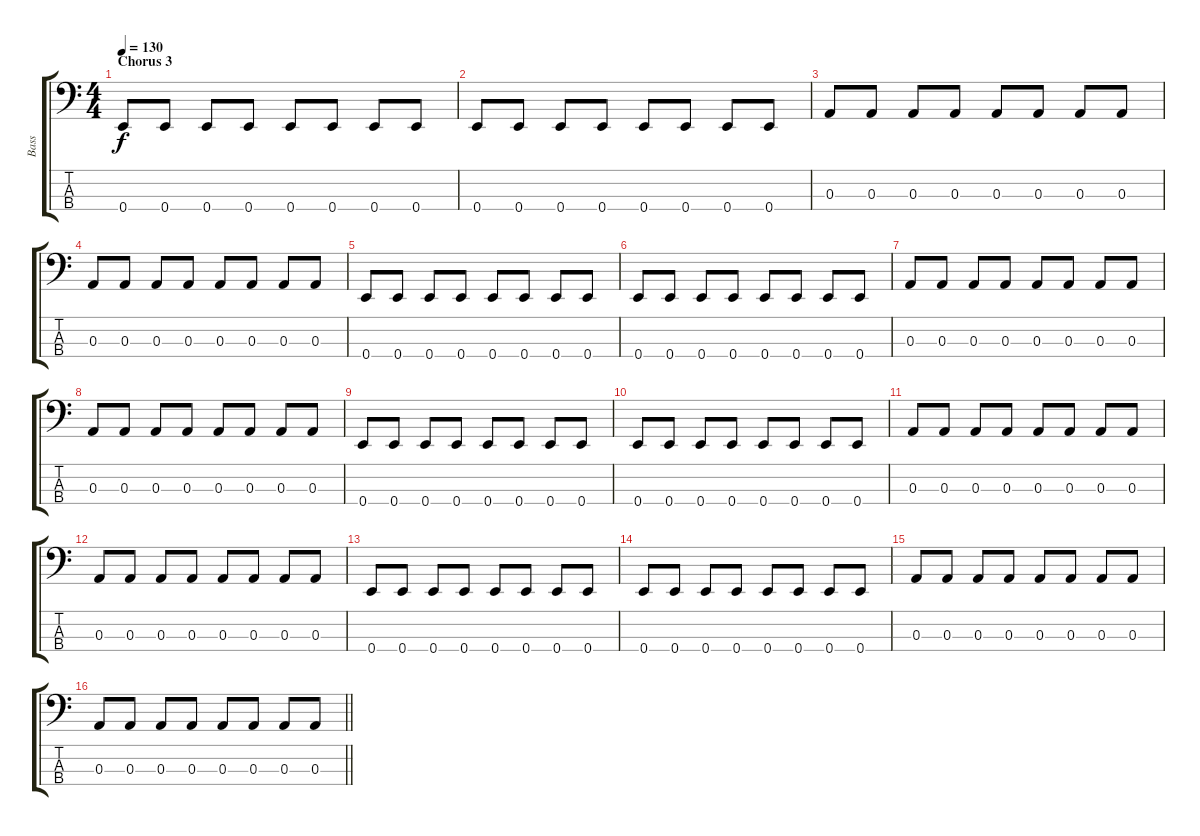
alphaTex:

\track ("Bass" "Bass") {instrument electricbasspick}
\staff {score tabs}
\tuning (G2 D2 A1 E1) {hide}
\ts (4 4)
\section ("" "Chorus 3")
\tempo 130
\clef f4
\ks c
0.4.8{dy f} 0.4.8 0.4.8 0.4.8 0.4.8 0.4.8 0.4.8 0.4.8 |
0.4.8 0.4.8 0.4.8 0.4.8 0.4.8 0.4.8 0.4.8 0.4.8 |
0.3.8 0.3.8 0.3.8 0.3.8 0.3.8 0.3.8 0.3.8 0.3.8 |
0.3.8 0.3.8 0.3.8 0.3.8 0.3.8 0.3.8 0.3.8 0.3.8 |
0.4.8 0.4.8 0.4.8 0.4.8 0.4.8 0.4.8 0.4.8 0.4.8 |
0.4.8 0.4.8 0.4.8 0.4.8 0.4.8 0.4.8 0.4.8 0.4.8 |
0.3.8 0.3.8 0.3.8 0.3.8 0.3.8 0.3.8 0.3.8 0.3.8 |
0.3.8 0.3.8 0.3.8 0.3.8 0.3.8 0.3.8 0.3.8 0.3.8 |
0.4.8 0.4.8 0.4.8 0.4.8 0.4.8 0.4.8 0.4.8 0.4.8 |
0.4.8 0.4.8 0.4.8 0.4.8 0.4.8 0.4.8 0.4.8 0.4.8 |
0.3.8 0.3.8 0.3.8 0.3.8 0.3.8 0.3.8 0.3.8 0.3.8 |
0.3.8 0.3.8 0.3.8 0.3.8 0.3.8 0.3.8 0.3.8 0.3.8 |
0.4.8 0.4.8 0.4.8 0.4.8 0.4.8 0.4.8 0.4.8 0.4.8 |
0.4.8 0.4.8 0.4.8 0.4.8 0.4.8 0.4.8 0.4.8 0.4.8 |
0.3.8 0.3.8 0.3.8 0.3.8 0.3.8 0.3.8 0.3.8 0.3.8 |
\barLineRight lightlight
0.3.8 0.3.8 0.3.8 0.3.8 0.3.8 0.3.8 0.3.8 0.3.8
